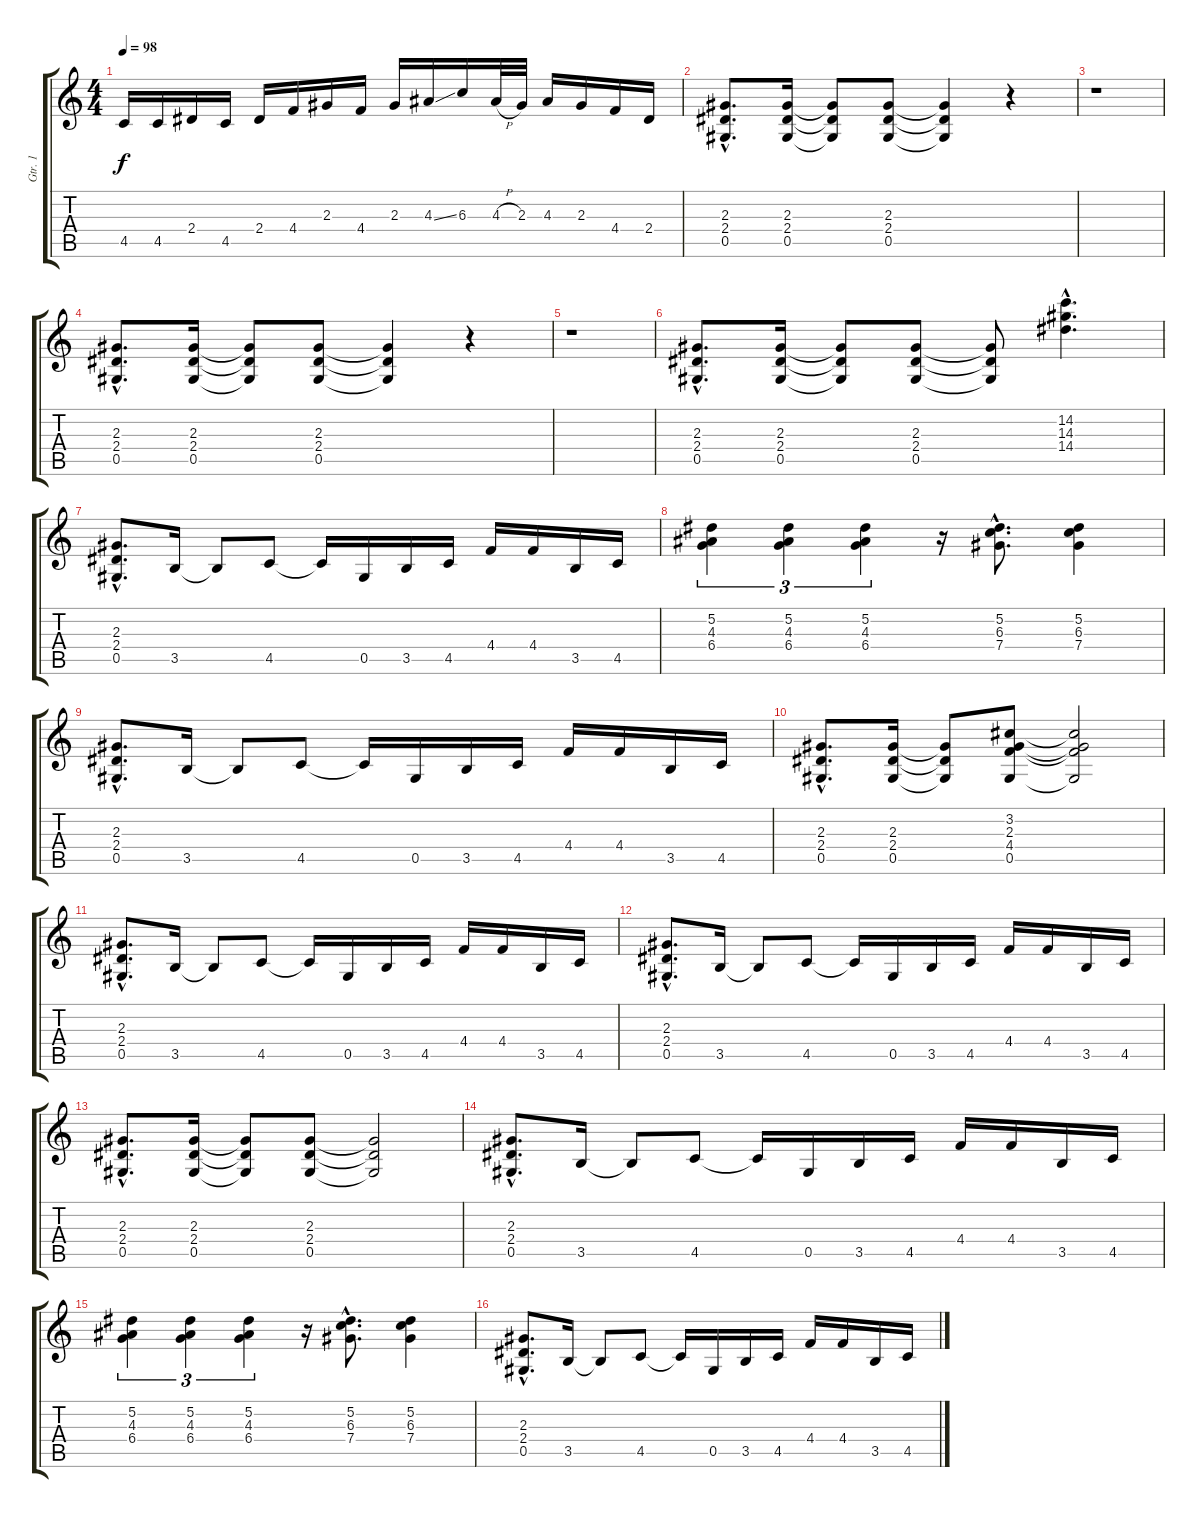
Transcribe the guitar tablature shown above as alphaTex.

\track ("Gtr. 1" "Gtr. 1") {instrument distortionguitar}
\staff {score tabs}
\tuning (Eb4 Bb3 Gb3 Db3 Ab2 Eb2) {hide}
\ts (4 4)
\tempo 98
\clef g2
\ks c
4.5{t}.16{dy f} 4.5.16 2.4.16 4.5.16 2.4.16 4.4.16 2.3.16 4.4.16 2.3.16 4.3{ss}.16 6.3.16 4.3{h}.32 2.3.32 4.3.16 2.3.16 4.4.16 2.4.16 |
(2.3{hac} 2.4{hac} 0.5{hac}).8{d} (2.3 2.4 0.5).16 (2.3{t} 2.4{t} 0.5{t}).8 (2.3 2.4 0.5).8 (2.3{t} 2.4{t} 0.5{t}).4 r.4 |
r.1 |
(2.3{hac} 2.4{hac} 0.5{hac}).8{d} (2.3 2.4 0.5).16 (2.3{t} 2.4{t} 0.5{t}).8 (2.3 2.4 0.5).8 (2.3{t} 2.4{t} 0.5{t}).4 r.4 |
r.1 |
(2.3{hac} 2.4{hac} 0.5{hac}).8{d} (2.3 2.4 0.5).16 (2.3{t} 2.4{t} 0.5{t}).8 (2.3 2.4 0.5).8 (2.3{t} 2.4{t} 0.5{t}).8 (14.2{hac} 14.3{hac} 14.4{hac}).4{d} |
(2.3{hac} 2.4{hac} 0.5{hac}).8{d} 3.5.16 3.5{t}.8 4.5.8 4.5{t}.16 0.5.16 3.5.16 4.5.16 4.4.16 4.4.16 3.5.16 4.5.16 |
(5.2 4.3 6.4).4{tu (3 2)} (5.2 4.3 6.4).4{tu (3 2)} (5.2 4.3 6.4).4{tu (3 2)} r.16 (5.2{hac} 6.3{hac} 7.4{hac}).8{d} (5.2 6.3 7.4).4 |
(2.3{hac} 2.4{hac} 0.5{hac}).8{d} 3.5.16 3.5{t}.8 4.5.8 4.5{t}.16 0.5.16 3.5.16 4.5.16 4.4.16 4.4.16 3.5.16 4.5.16 |
(2.3{hac} 2.4{hac} 0.5{hac}).8{d} (2.3 2.4 0.5).16 (2.3{t} 2.4{t} 0.5{t}).8 (3.2 2.3 4.4 0.5).8 (3.2{t} 2.3{t} 4.4{t} 0.5{t}).2 |
(2.3{hac} 2.4{hac} 0.5{hac}).8{d} 3.5.16 3.5{t}.8 4.5.8 4.5{t}.16 0.5.16 3.5.16 4.5.16 4.4.16 4.4.16 3.5.16 4.5.16 |
(2.3{hac} 2.4{hac} 0.5{hac}).8{d} 3.5.16 3.5{t}.8 4.5.8 4.5{t}.16 0.5.16 3.5.16 4.5.16 4.4.16 4.4.16 3.5.16 4.5.16 |
(2.3{hac} 2.4{hac} 0.5{hac}).8{d} (2.3 2.4 0.5).16 (2.3{t} 2.4{t} 0.5{t}).8 (2.3 2.4 0.5).8 (2.3{t} 2.4{t} 0.5{t}).2 |
(2.3{hac} 2.4{hac} 0.5{hac}).8{d} 3.5.16 3.5{t}.8 4.5.8 4.5{t}.16 0.5.16 3.5.16 4.5.16 4.4.16 4.4.16 3.5.16 4.5.16 |
(5.2 4.3 6.4).4{tu (3 2)} (5.2 4.3 6.4).4{tu (3 2)} (5.2 4.3 6.4).4{tu (3 2)} r.16 (5.2{hac} 6.3{hac} 7.4{hac}).8{d} (5.2 6.3 7.4).4 |
(2.3{hac} 2.4{hac} 0.5{hac}).8{d} 3.5.16 3.5{t}.8 4.5.8 4.5{t}.16 0.5.16 3.5.16 4.5.16 4.4.16 4.4.16 3.5.16 4.5.16
